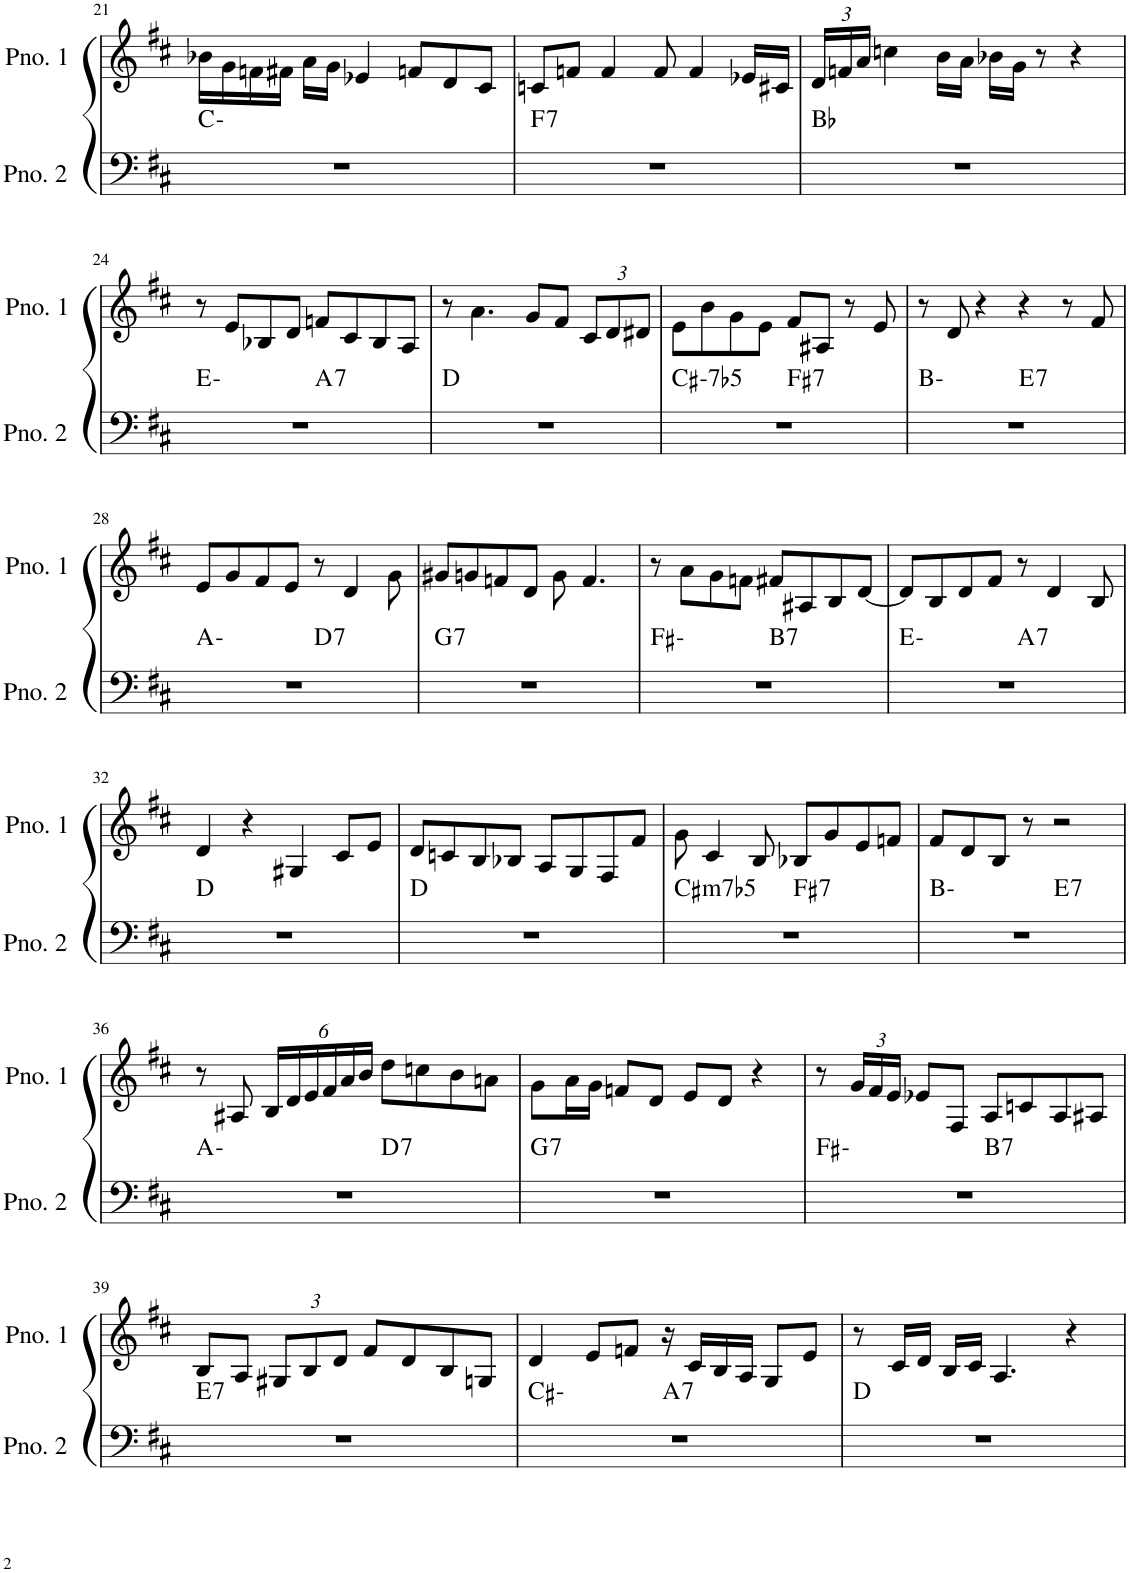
**kern	**harte	**kern
*part2	*part2	*part1
*staff2	*	*staff1
*I"ピアノ 2	*	*I"ピアノ 1
!!LO:PB:g=z
*clefF4	*	*clefG2
*k[f#c#]	*	*k[f#c#]
*M4/4	*	*M4/4
=21	=21	=21
1r	C:min	16b-X\LL
.	.	16g\
.	.	16fn\
.	.	16f#X\JJ
.	.	16a\LL
.	.	16g\JJ
.	.	4e-X/
.	.	8fn/L
.	.	8d/
.	.	8c#/J
=22	=22	=22
!	!LO:H:kt=7	!
1r	F:7	8cn/L
.	.	8fn/J
.	.	4f/
.	.	8f/
.	.	4f/
.	.	16e-X/LL
.	.	16c#X/JJ
=23	=23	=23
*	*	*Xbrackettup
1r	Bb:maj	24d/LL
.	.	24fn/
.	.	24a/JJ
.	.	4ccn\
.	.	16b\LL
.	.	16a\JJ
.	.	16b-X\LL
.	.	16g\JJ
.	.	8r
.	.	4r
!!LO:LB:g=z
=24	=24	=24
*^	*	*
1r	2ryy	E:min	8r
.	.	.	8e/L
.	.	.	8B-X/
.	.	.	8d/J
!	!	!LO:H:kt=7	!
.	2ryy	A:7	8fn/L
.	.	.	8c#/
.	.	.	8B-/
.	.	.	8A/J
*v	*v	*	*
=25	=25	=25
1r	D:maj	8r
.	.	4.a\
.	.	8g/L
.	.	8f#/J
.	.	12c#/L
.	.	12d/
.	.	12d#X/J
=26	=26	=26
!	!LO:H:kt=-7b5	!
*^	*	*
1r	2ryy	C#:hdim7	8e\L
.	.	.	8b\
.	.	.	8g\
.	.	.	8e\J
!	!	!LO:H:kt=7	!
.	2ryy	F#:7	8f#/L
.	.	.	8A#X/J
.	.	.	8r
.	.	.	8e/
=27	=27	=27	=27
1r	2ryy	B:min	8r
.	.	.	8d/
.	.	.	4r
!	!	!LO:H:kt=7	!
.	2ryy	E:7	4r
.	.	.	8r
.	.	.	8f#/
!!LO:LB:g=z
=28	=28	=28	=28
1r	2ryy	A:min	8e/L
.	.	.	8g/
.	.	.	8f#/
.	.	.	8e/J
!	!	!LO:H:kt=7	!
.	2ryy	D:7	8r
.	.	.	4d/
.	.	.	8g\
=29	=29	=29	=29
!	!	!LO:H:kt=7	!
*v	*v	*	*
1r	G:7	8g#X/L
.	.	8gn/
.	.	8fn/
.	.	8d/J
.	.	8g\
.	.	4.f/
=30	=30	=30
*^	*	*
1r	2ryy	F#:min	8r
.	.	.	8a\L
.	.	.	8g\
.	.	.	8fn\J
!	!	!LO:H:kt=7	!
.	2ryy	B:7	8f#X/L
.	.	.	8A#X/
.	.	.	8B/
.	.	.	[8d/J
=31	=31	=31	=31
1r	2ryy	E:min	8d/L]
.	.	.	8B/
.	.	.	8d/
.	.	.	8f#/J
!	!	!LO:H:kt=7	!
.	2ryy	A:7	8r
.	.	.	4d/
.	.	.	8B/
*v	*v	*	*
!!LO:LB:g=z
=32	=32	=32
1r	D:maj	4d/
.	.	4r
.	.	4G#X/
.	.	8c#/L
.	.	8e/J
=33	=33	=33
1r	D:maj	8d/L
.	.	8cn/
.	.	8B/
.	.	8B-X/J
.	.	8A/L
.	.	8G/
.	.	8F#/
.	.	8f#/J
=34	=34	=34
!	!LO:H:kt=m7b5	!
*^	*	*
1r	2ryy	C#:hdim7	8g\
.	.	.	4c#/
.	.	.	8B/
!	!	!LO:H:kt=7	!
.	2ryy	F#:7	8B-X/L
.	.	.	8g/
.	.	.	8e/
.	.	.	8fn/J
=35	=35	=35	=35
1r	2ryy	B:min	8f#/L
.	.	.	8d/
.	.	.	8B/J
.	.	.	8r
!	!	!LO:H:kt=7	!
.	2ryy	E:7	2r
!!LO:LB:g=z
=36	=36	=36	=36
1r	2ryy	A:min	8r
.	.	.	8A#X/
.	.	.	24B/LL
.	.	.	24d/
.	.	.	24e/
.	.	.	24f#/
.	.	.	24a/
.	.	.	24b/JJ
!	!	!LO:H:kt=7	!
.	2ryy	D:7	8dd\L
.	.	.	8ccn\
.	.	.	8b\
.	.	.	8an\J
=37	=37	=37	=37
!	!	!LO:H:kt=7	!
*v	*v	*	*
1r	G:7	8g\L
.	.	16a\L
.	.	16g\JJ
.	.	8fn/L
.	.	8d/J
.	.	8e/L
.	.	8d/J
.	.	4r
=38	=38	=38
*^	*	*
1r	2ryy	F#:min	8r
.	.	.	24g/LL
.	.	.	24f#/
.	.	.	24e/JJ
.	.	.	8e-X/L
.	.	.	8F#/J
!	!	!LO:H:kt=7	!
.	2ryy	B:7	8A/L
.	.	.	8cn/
.	.	.	8A/
.	.	.	8A#X/J
!!LO:LB:g=z
=39	=39	=39	=39
!	!	!LO:H:kt=7	!
*v	*v	*	*
1r	E:7	8B/L
.	.	8A/J
.	.	12G#X/L
.	.	12B/
.	.	12d/J
.	.	8f#/L
.	.	8d/
.	.	8B/
.	.	8Gn/J
=40	=40	=40
*^	*	*
1r	2ryy	C#:min	4d/
.	.	.	8e/L
.	.	.	8fn/J
!	!	!LO:H:kt=7	!
.	2ryy	A:7	16r
.	.	.	16c#/LL
.	.	.	16B/
.	.	.	16A/JJ
.	.	.	8G/L
.	.	.	8e/J
*v	*v	*	*
=41	=41	=41
1r	D:maj	8r
.	.	16c#/LL
.	.	16d/JJ
.	.	16B/LL
.	.	16c#/JJ
.	.	4.A/
.	.	4r
=	=	=
*-	*-	*-
